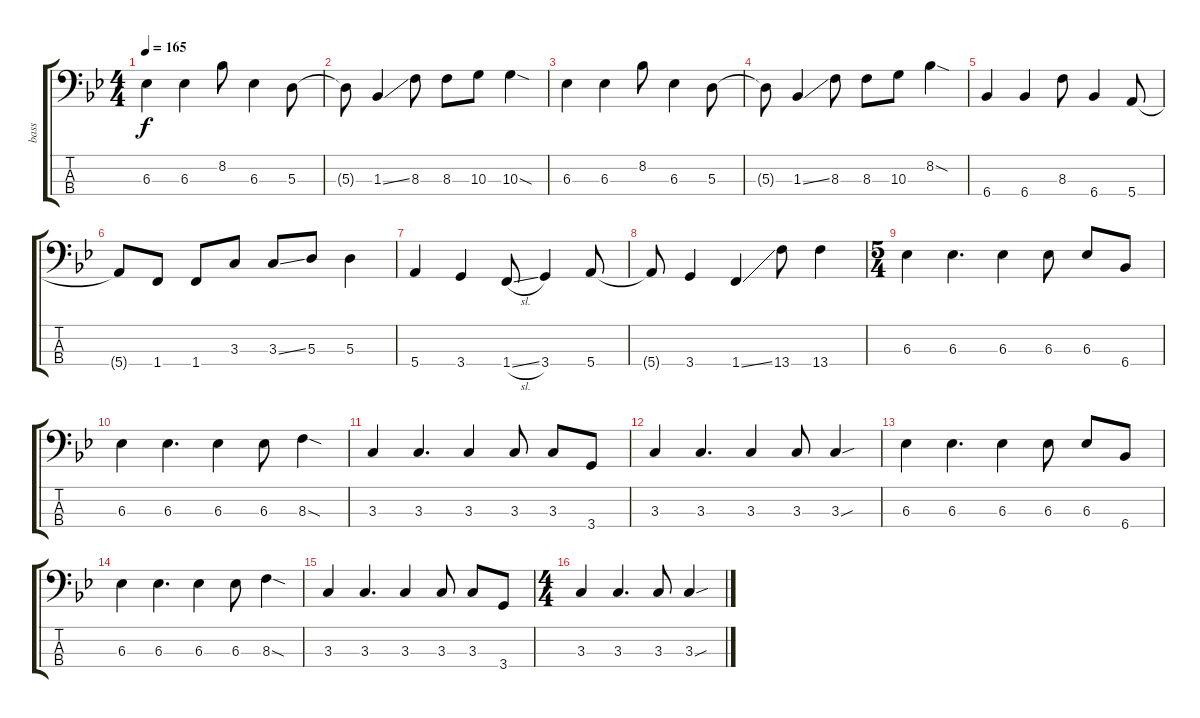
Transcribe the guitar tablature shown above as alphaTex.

\track ("bass" "bass") {instrument electricbassfinger}
\staff {score tabs}
\tuning (G2 D2 A1 E1) {hide}
\ts (4 4)
\tempo 165
\clef f4
\ks bb
6.3.4{dy f} 6.3.4 8.2.8 6.3.4 5.3.8 |
5.3{t}.8 1.3{ss}.4 8.3.8 8.3.8 10.3.8 10.3{sod}.4 |
6.3.4 6.3.4 8.2.8 6.3.4 5.3.8 |
5.3{t}.8 1.3{ss}.4 8.3.8 8.3.8 10.3.8 8.2{sod}.4 |
6.4.4 6.4.4 8.3.8 6.4.4 5.4.8 |
5.4{t}.8 1.4.8 1.4.8 3.3.8 3.3{ss}.8 5.3.8 5.3.4 |
5.4.4 3.4.4 1.4{sl}.8 3.4.4 5.4.8 |
5.4{t}.8 3.4.4 1.4{ss}.4 13.4.8 13.4.4 |
\ts (5 4)
6.3.4 6.3.4{d} 6.3.4 6.3.8 6.3.8 6.4.8 |
6.3.4 6.3.4{d} 6.3.4 6.3.8 8.3{sod}.4 |
3.3.4 3.3.4{d} 3.3.4 3.3.8 3.3.8 3.4.8 |
3.3.4 3.3.4{d} 3.3.4 3.3.8 3.3{sou}.4 |
6.3.4 6.3.4{d} 6.3.4 6.3.8 6.3.8 6.4.8 |
6.3.4 6.3.4{d} 6.3.4 6.3.8 8.3{sod}.4 |
3.3.4 3.3.4{d} 3.3.4 3.3.8 3.3.8 3.4.8 |
\ts (4 4)
3.3.4 3.3.4{d} 3.3.8 3.3{sou}.4
